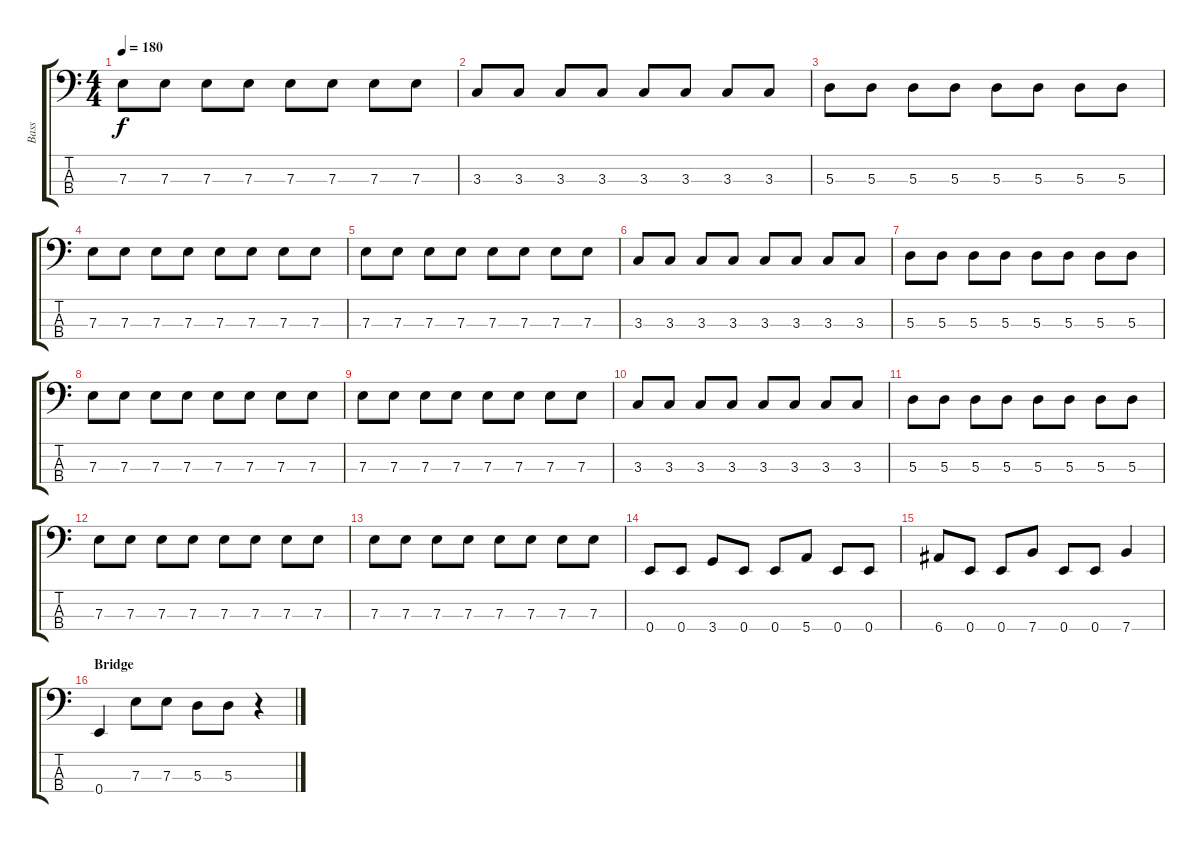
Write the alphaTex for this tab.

\track ("Bass" "Bass") {instrument electricbassfinger}
\staff {score tabs}
\tuning (G2 D2 A1 E1) {hide}
\ts (4 4)
\tempo 180
\clef f4
\ks c
7.3.8{dy f} 7.3.8 7.3.8 7.3.8 7.3.8 7.3.8 7.3.8 7.3.8 |
3.3.8 3.3.8 3.3.8 3.3.8 3.3.8 3.3.8 3.3.8 3.3.8 |
5.3.8 5.3.8 5.3.8 5.3.8 5.3.8 5.3.8 5.3.8 5.3.8 |
7.3.8 7.3.8 7.3.8 7.3.8 7.3.8 7.3.8 7.3.8 7.3.8 |
7.3.8 7.3.8 7.3.8 7.3.8 7.3.8 7.3.8 7.3.8 7.3.8 |
3.3.8 3.3.8 3.3.8 3.3.8 3.3.8 3.3.8 3.3.8 3.3.8 |
5.3.8 5.3.8 5.3.8 5.3.8 5.3.8 5.3.8 5.3.8 5.3.8 |
7.3.8 7.3.8 7.3.8 7.3.8 7.3.8 7.3.8 7.3.8 7.3.8 |
7.3.8 7.3.8 7.3.8 7.3.8 7.3.8 7.3.8 7.3.8 7.3.8 |
3.3.8 3.3.8 3.3.8 3.3.8 3.3.8 3.3.8 3.3.8 3.3.8 |
5.3.8 5.3.8 5.3.8 5.3.8 5.3.8 5.3.8 5.3.8 5.3.8 |
7.3.8 7.3.8 7.3.8 7.3.8 7.3.8 7.3.8 7.3.8 7.3.8 |
7.3.8 7.3.8 7.3.8 7.3.8 7.3.8 7.3.8 7.3.8 7.3.8 |
0.4.8 0.4.8 3.4.8 0.4.8 0.4.8 5.4.8 0.4.8 0.4.8 |
6.4.8 0.4.8 0.4.8 7.4.8 0.4.8 0.4.8 7.4.4 |
\section ("" "Bridge")
0.4.4 7.3.8 7.3.8 5.3.8 5.3.8 r.4
